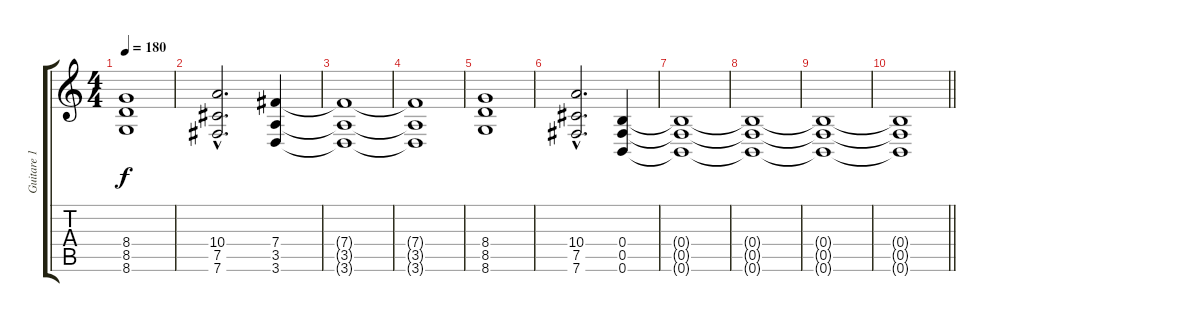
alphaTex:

\track ("Guitare 1" "Guitare 1") {instrument distortionguitar}
\staff {score tabs}
\tuning (Db4 Ab3 E3 B2 Gb2 B1) {hide}
\ts (4 4)
\tempo 180
\clef g2
\ks c
(8.4 8.5 8.6).1{dy f} |
(10.4{hac} 7.5{hac} 7.6{hac}).2{d} (7.4 3.5 3.6).4 |
(7.4{t} 3.5{t} 3.6{t}).1 |
(7.4{t} 3.5{t} 3.6{t}).1 |
(8.4 8.5 8.6).1 |
(10.4{hac} 7.5{hac} 7.6{hac}).2{d} (0.4 0.5 0.6).4 |
(0.4{t} 0.5{t} 0.6{t}).1 |
(0.4{t} 0.5{t} 0.6{t}).1 |
(0.4{t} 0.5{t} 0.6{t}).1 |
\barLineRight lightlight
(0.4{t} 0.5{t} 0.6{t}).1
